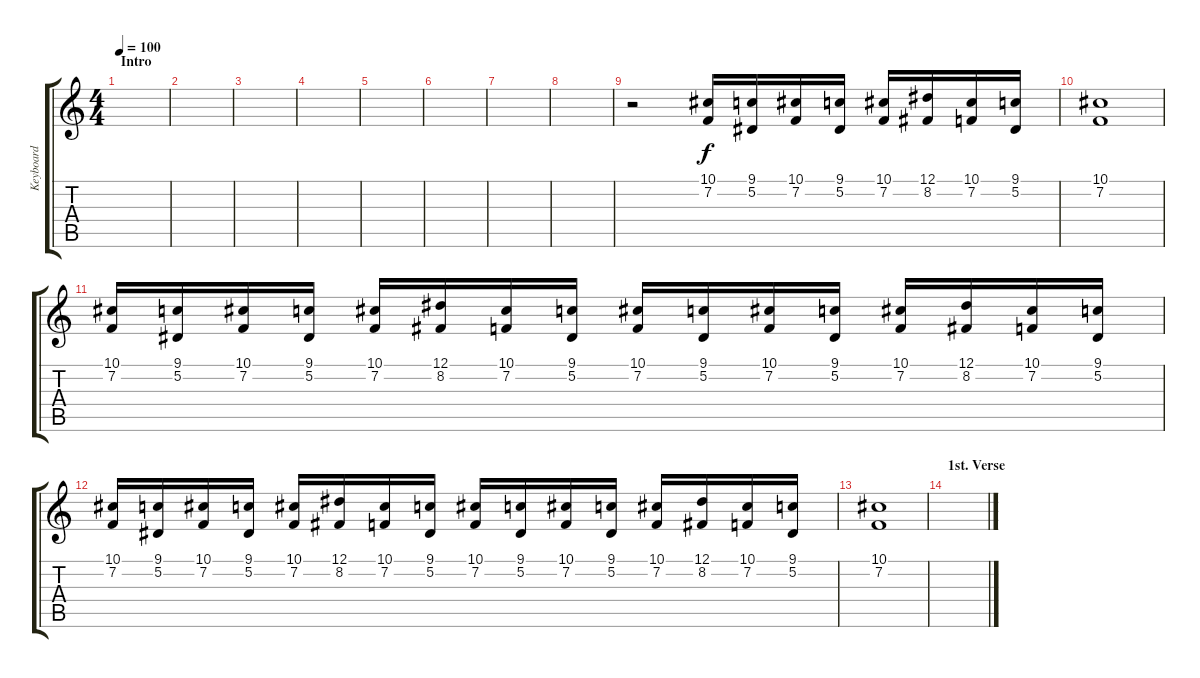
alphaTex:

\track ("Keyboard" "Keyboard") {instrument koto}
\staff {score tabs}
\tuning (Eb4 Bb3 Gb3 Db3 Ab2 Eb2) {hide}
\ts (4 4)
\section ("" "Intro")
\tempo 100
\clef g2
\ks c
|
|
|
|
|
|
|
|
r.2 (10.1 7.2).16 (9.1 5.2).16 (10.1 7.2).16 (9.1 5.2).16 (10.1 7.2).16 (12.1 8.2).16 (10.1 7.2).16 (9.1 5.2).16 |
(10.1 7.2).1 |
(10.1 7.2).16 (9.1 5.2).16 (10.1 7.2).16 (9.1 5.2).16 (10.1 7.2).16 (12.1 8.2).16 (10.1 7.2).16 (9.1 5.2).16 (10.1 7.2).16 (9.1 5.2).16 (10.1 7.2).16 (9.1 5.2).16 (10.1 7.2).16 (12.1 8.2).16 (10.1 7.2).16 (9.1 5.2).16 |
(10.1 7.2).16 (9.1 5.2).16 (10.1 7.2).16 (9.1 5.2).16 (10.1 7.2).16 (12.1 8.2).16 (10.1 7.2).16 (9.1 5.2).16 (10.1 7.2).16 (9.1 5.2).16 (10.1 7.2).16 (9.1 5.2).16 (10.1 7.2).16 (12.1 8.2).16 (10.1 7.2).16 (9.1 5.2).16 |
(10.1 7.2).1 |
\section ("" "1st. Verse")
